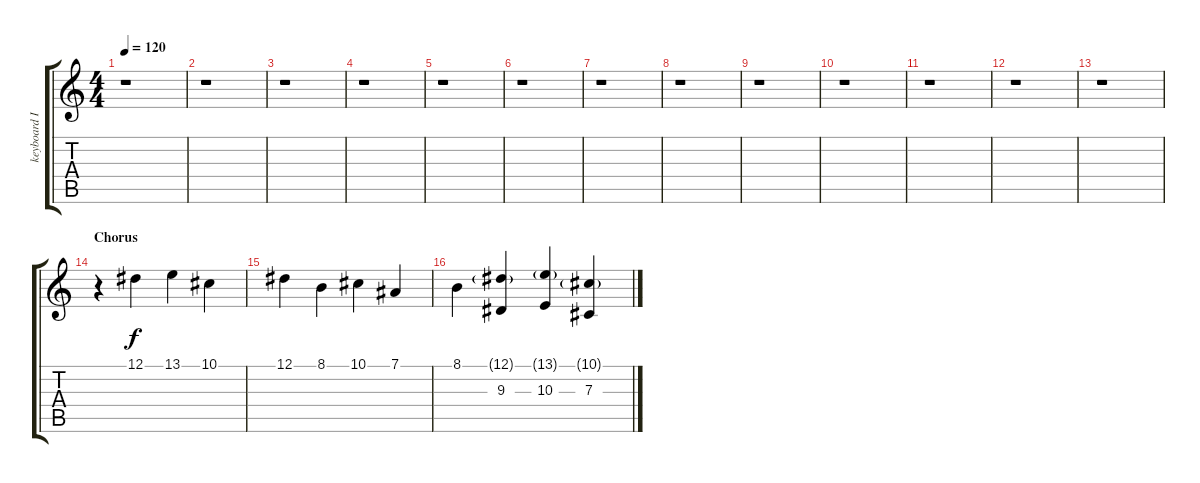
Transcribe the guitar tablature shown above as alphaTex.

\track ("keyboard I" "keyboard I") {instrument stringensemble1}
\staff {score tabs}
\tuning (Eb4 Bb3 Gb3 Db3 Ab2 Eb2) {hide}
\ts (4 4)
\tempo 120
\clef g2
\ks c
r.1{dy f} |
r.1 |
r.1 |
r.1 |
r.1 |
r.1 |
r.1 |
r.1 |
r.1 |
r.1 |
r.1 |
r.1 |
r.1 |
\section ("" "Chorus")
r.4 12.1.4 13.1.4 10.1.4 |
12.1.4 8.1.4 10.1.4 7.1.4 |
8.1.4 (12.1{g} 9.3).4 (13.1{g} 10.3).4 (10.1{g} 7.3).4
